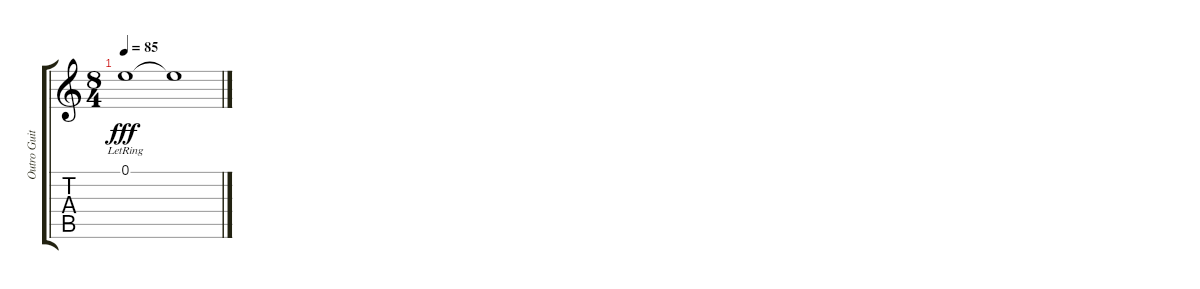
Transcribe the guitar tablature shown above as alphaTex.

\track ("Outro Guitar" "Outro Guit") {instrument electricguitarjazz}
\staff {score tabs}
\tuning (E4 B3 G3 D3 A2 E2) {hide}
\ts (8 4)
\tempo 85
\clef g2
\ks c
0.1{lr}.1{dy fff} 0.1{t}.1
